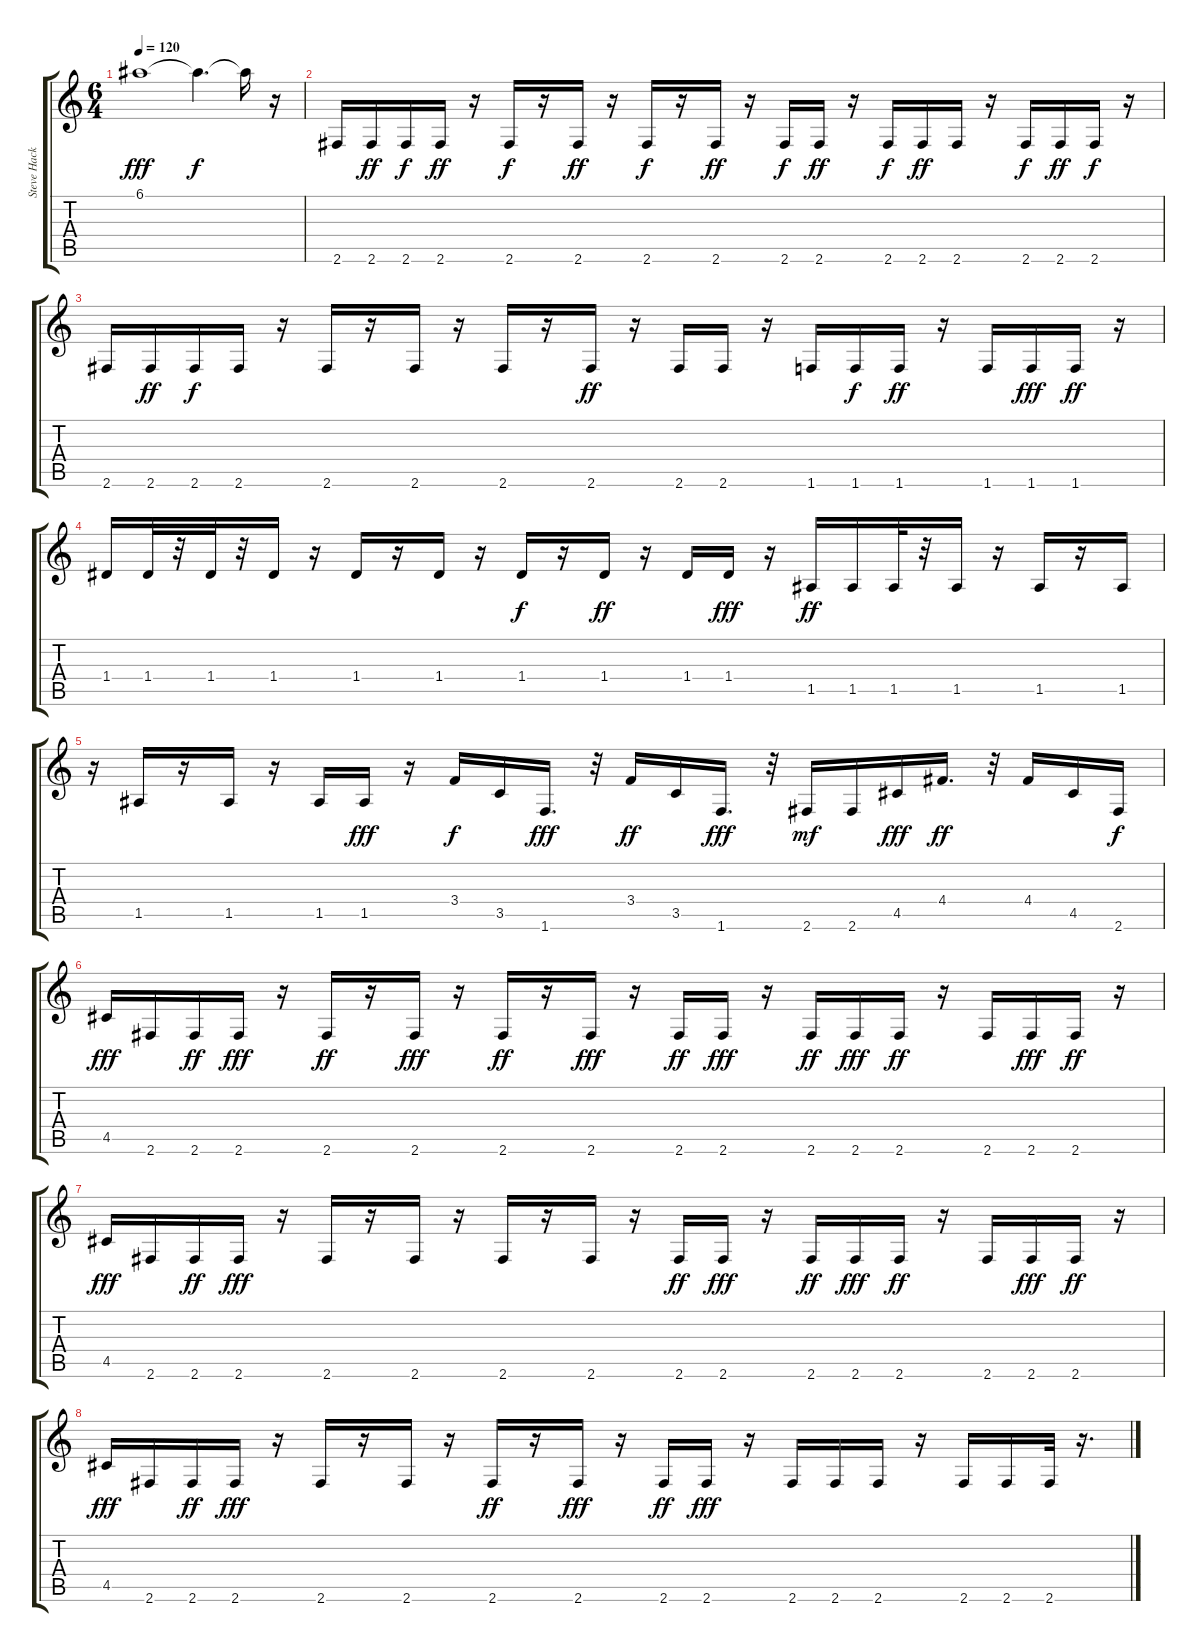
\track ("Steve Hackett" "Steve Hack") {solo instrument distortionguitar}
\staff {score tabs}
\tuning (E4 B3 G3 D3 A2 E2) {hide}
\ts (6 4)
\tempo 120
\clef g2
\ks c
6.1.1{dy fff} 6.1{t}.4{d dy f} 6.1{t}.16 r.16 |
2.6.16 2.6.16{dy ff} 2.6.16{dy f} 2.6.16{dy ff} r.16 2.6.16{dy f} r.16 2.6.16{dy ff} r.16 2.6.16{dy f} r.16 2.6.16{dy ff} r.16 2.6.16{dy f} 2.6.16{dy ff} r.16 2.6.16{dy f} 2.6.16{dy ff} 2.6.16 r.16 2.6.16{dy f} 2.6.16{dy ff} 2.6.16{dy f} r.16 |
2.6.16 2.6.16{dy ff} 2.6.16{dy f} 2.6.16 r.16 2.6.16 r.16 2.6.16 r.16 2.6.16 r.16 2.6.16{dy ff} r.16 2.6.16 2.6.16 r.16 1.6.16 1.6.16{dy f} 1.6.16{dy ff} r.16 1.6.16 1.6.16{dy fff} 1.6.16{dy ff} r.16 |
1.4.16 1.4.32 r.32 1.4.32 r.32 1.4.16 r.16 1.4.16 r.16 1.4.16 r.16 1.4.16{dy f} r.16 1.4.16{dy ff} r.16 1.4.16 1.4.16{dy fff} r.16 1.5.16{dy ff} 1.5.16 1.5.32 r.32 1.5.16 r.16 1.5.16 r.16 1.5.16 |
r.16 1.5.16 r.16 1.5.16 r.16 1.5.16 1.5.16{dy fff} r.16 3.4.16{dy f} 3.5.16 1.6.16{d dy fff} r.32 3.4.16{dy ff} 3.5.16 1.6.16{d dy fff} r.32 2.6.16{dy mf} 2.6.16 4.5.16{dy fff} 4.4.16{d dy ff} r.32 4.4.16 4.5.16 2.6.16{dy f} |
4.5.16{dy fff} 2.6.16 2.6.16{dy ff} 2.6.16{dy fff} r.16 2.6.16{dy ff} r.16 2.6.16{dy fff} r.16 2.6.16{dy ff} r.16 2.6.16{dy fff} r.16 2.6.16{dy ff} 2.6.16{dy fff} r.16 2.6.16{dy ff} 2.6.16{dy fff} 2.6.16{dy ff} r.16 2.6.16 2.6.16{dy fff} 2.6.16{dy ff} r.16 |
4.5.16{dy fff} 2.6.16 2.6.16{dy ff} 2.6.16{dy fff} r.16 2.6.16 r.16 2.6.16 r.16 2.6.16 r.16 2.6.16 r.16 2.6.16{dy ff} 2.6.16{dy fff} r.16 2.6.16{dy ff} 2.6.16{dy fff} 2.6.16{dy ff} r.16 2.6.16 2.6.16{dy fff} 2.6.16{dy ff} r.16 |
4.5.16{dy fff} 2.6.16 2.6.16{dy ff} 2.6.16{dy fff} r.16 2.6.16 r.16 2.6.16 r.16 2.6.16{dy ff} r.16 2.6.16{dy fff} r.16 2.6.16{dy ff} 2.6.16{dy fff} r.16 2.6.16 2.6.16 2.6.16 r.16 2.6.16 2.6.16 2.6.32 r.16{d}
